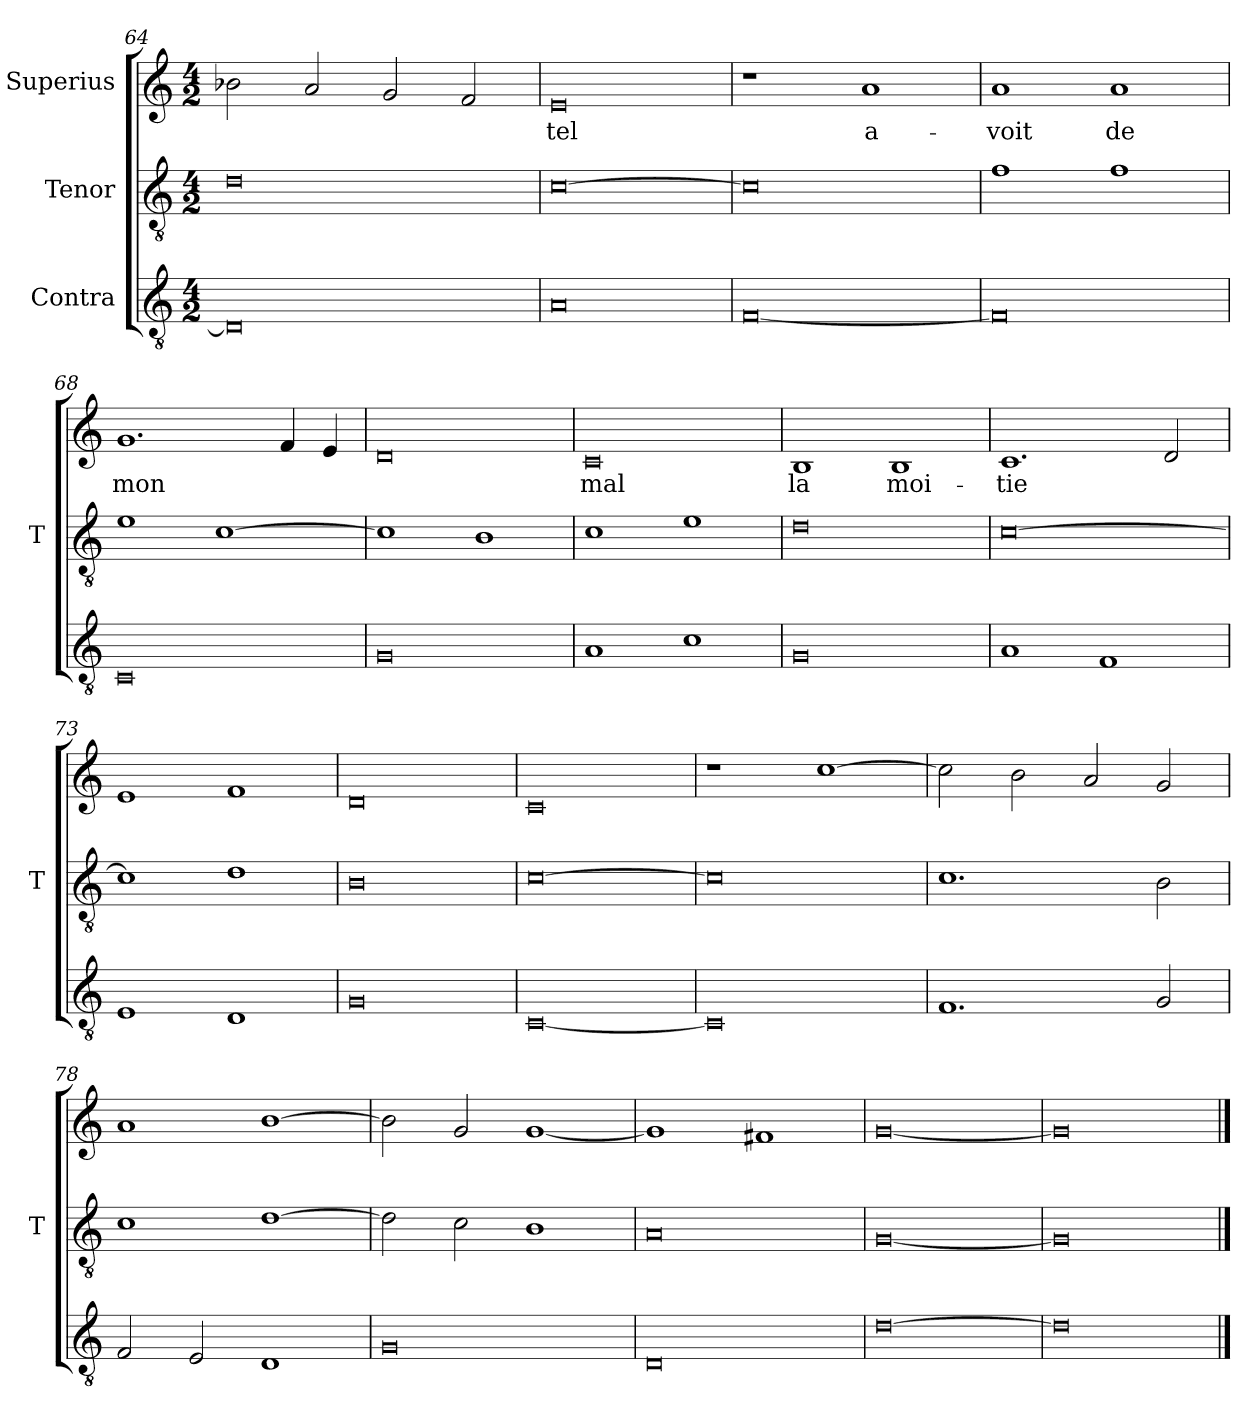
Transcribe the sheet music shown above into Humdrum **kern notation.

**kern	**kern	**kern	**text
*part3	*part2	*part1	*part1
*staff3	*staff2	*staff1	*staff1
*I"Contra	*I"Tenor	*I"Superius	*
*	*I'T	*	*
*clefGv2	*clefGv2	*clefG2	*
*M4/2	*M4/2	*M4/2	*
=64	=64	=64	=64
0D]	0d	2b-X	.
.	.	2a	.
.	.	2g	.
.	.	2f	.
=65	=65	=65	=65
0A	[0c	0e	-tel
=66	=66	=66	=66
[0F	0c]	1r	.
.	.	1a	a-
=67	=67	=67	=67
0F]	1f	1a	-voit
.	1f	1a	-de
=68	=68	=68	=68
0C	1e	1.g	-mon
.	[1c	.	.
.	.	4f	.
.	.	4e	.
=69	=69	=69	=69
0G	1c]	0d	.
.	1B	.	.
=70	=70	=70	=70
1A	1c	0c	-mal
1c	1e	.	.
=71	=71	=71	=71
0G	0d	1B	-la
.	.	1B	moi-
=72	=72	=72	=72
1A	[0c	1.c	-tie
1F	.	.	.
.	.	2d	.
=73	=73	=73	=73
1E	1c]	1e	.
1D	1d	1f	.
=74	=74	=74	=74
0G	0B	0d	.
=75	=75	=75	=75
[0C	[0c	0c	.
=76	=76	=76	=76
0C]	0c]	1r	.
.	.	[1cc	.
=77	=77	=77	=77
1.F	1.c	2cc]	.
.	.	2b	.
.	.	2a	.
2G	2B	2g	.
=78	=78	=78	=78
2F	1c	1a	.
2E	.	.	.
1D	[1d	[1b	.
=79	=79	=79	=79
0G	2d]	2b]	.
.	2c	2g	.
.	1B	[1g	.
=80	=80	=80	=80
0D	0A	1g]	.
.	.	1f#X	.
=81	=81	=81	=81
[0d	[0G	[0g	.
=82	=82	=82	=82
0d]	0G]	0g]	.
==	==	==	==
*-	*-	*-	*-
